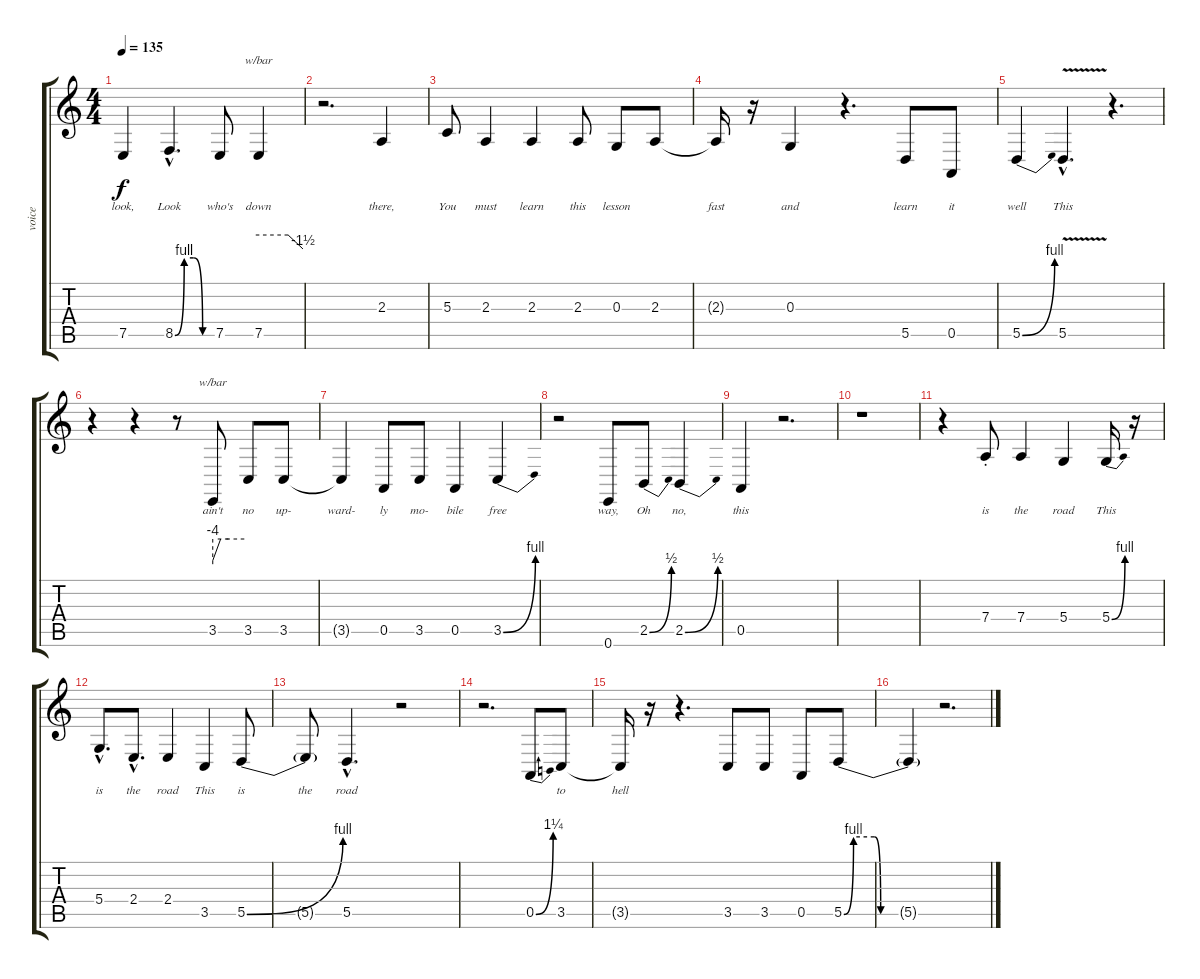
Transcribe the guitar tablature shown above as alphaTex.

\track ("voice" "voice") {instrument lead2sawtooth}
\staff {score tabs}
\tuning (E4 B3 G3 D3 A2 E2) {hide}
\ts (4 4)
\tempo 135
\clef g2
\ks c
7.5.4{lyrics (0 "look,") lyrics (1 "") lyrics (2 "") lyrics (3 "") lyrics (4 "") dy f} 8.5{be (custom 0 0 15 4 30 4 45 0 60 0) hac}.4{d lyrics (0 "Look") lyrics (1 "") lyrics (2 "") lyrics (3 "") lyrics (4 "")} 7.5.8{lyrics (0 "who's") lyrics (1 "") lyrics (2 "") lyrics (3 "") lyrics (4 "")} 7.5.4{tbe (custom default 0 0 40 0 60 -6) lyrics (0 "down") lyrics (1 "") lyrics (2 "") lyrics (3 "") lyrics (4 "")} |
r.2{d} 2.3.4{lyrics (0 "there,") lyrics (1 "") lyrics (2 "") lyrics (3 "") lyrics (4 "")} |
5.3.8{lyrics (0 "You") lyrics (1 "") lyrics (2 "") lyrics (3 "") lyrics (4 "")} 2.3.4{lyrics (0 "must") lyrics (1 "") lyrics (2 "") lyrics (3 "") lyrics (4 "")} 2.3.4{lyrics (0 "learn") lyrics (1 "") lyrics (2 "") lyrics (3 "") lyrics (4 "")} 2.3.8{lyrics (0 "this") lyrics (1 "") lyrics (2 "") lyrics (3 "") lyrics (4 "")} 0.3.8{lyrics (0 "lesson") lyrics (1 "") lyrics (2 "") lyrics (3 "") lyrics (4 "")} 2.3.8{lyrics (0 "") lyrics (1 "") lyrics (2 "") lyrics (3 "") lyrics (4 "")} |
2.3{t}.16{lyrics (0 "fast") lyrics (1 "") lyrics (2 "") lyrics (3 "") lyrics (4 "")} r.16 0.3.4{lyrics (0 "and") lyrics (1 "") lyrics (2 "") lyrics (3 "") lyrics (4 "")} r.4{d} 5.5.8{lyrics (0 "learn") lyrics (1 "") lyrics (2 "") lyrics (3 "") lyrics (4 "")} 0.5.8{lyrics (0 "it") lyrics (1 "") lyrics (2 "") lyrics (3 "") lyrics (4 "")} |
5.5{be (bend 0 0 60 4)}.4{lyrics (0 "well") lyrics (1 "") lyrics (2 "") lyrics (3 "") lyrics (4 "")} 5.5{v hac}.4{d lyrics (0 "This") lyrics (1 "") lyrics (2 "") lyrics (3 "") lyrics (4 "")} r.4{d} |
r.4 r.4 r.8 3.5.8{tbe (custom default 0 -16 15 0 30 0 60 0) lyrics (0 "ain't") lyrics (1 "") lyrics (2 "") lyrics (3 "") lyrics (4 "")} 3.5.8{lyrics (0 "no") lyrics (1 "") lyrics (2 "") lyrics (3 "") lyrics (4 "")} 3.5.8{lyrics (0 "up-") lyrics (1 "") lyrics (2 "") lyrics (3 "") lyrics (4 "")} |
3.5{t}.4{lyrics (0 "ward-") lyrics (1 "") lyrics (2 "") lyrics (3 "") lyrics (4 "")} 0.5.8{lyrics (0 "ly") lyrics (1 "") lyrics (2 "") lyrics (3 "") lyrics (4 "")} 3.5.8{lyrics (0 "mo-") lyrics (1 "") lyrics (2 "") lyrics (3 "") lyrics (4 "")} 0.5.4{lyrics (0 "bile") lyrics (1 "") lyrics (2 "") lyrics (3 "") lyrics (4 "")} 3.5{be (bend 0 0 60 4)}.4{lyrics (0 "free") lyrics (1 "") lyrics (2 "") lyrics (3 "") lyrics (4 "")} |
r.2 0.6.8{lyrics (0 "way,") lyrics (1 "") lyrics (2 "") lyrics (3 "") lyrics (4 "")} 2.5{be (bend 0 0 60 2)}.8{lyrics (0 "Oh") lyrics (1 "") lyrics (2 "") lyrics (3 "") lyrics (4 "")} 2.5{be (bend 0 0 60 2)}.4{lyrics (0 "no,") lyrics (1 "") lyrics (2 "") lyrics (3 "") lyrics (4 "")} |
0.5.4{lyrics (0 "this") lyrics (1 "") lyrics (2 "") lyrics (3 "") lyrics (4 "")} r.2{d} |
r.1 |
r.4 7.4{st}.8{lyrics (0 "is") lyrics (1 "") lyrics (2 "") lyrics (3 "") lyrics (4 "")} 7.4.4{lyrics (0 "the") lyrics (1 "") lyrics (2 "") lyrics (3 "") lyrics (4 "")} 5.4.4{lyrics (0 "road") lyrics (1 "") lyrics (2 "") lyrics (3 "") lyrics (4 "")} 5.4{be (bend 0 0 60 4)}.16{lyrics (0 "This") lyrics (1 "") lyrics (2 "") lyrics (3 "") lyrics (4 "")} r.16 |
5.4{hac}.8{d lyrics (0 "is") lyrics (1 "") lyrics (2 "") lyrics (3 "") lyrics (4 "")} 2.4{hac}.8{d lyrics (0 "the") lyrics (1 "") lyrics (2 "") lyrics (3 "") lyrics (4 "")} 2.4.4{lyrics (0 "road") lyrics (1 "") lyrics (2 "") lyrics (3 "") lyrics (4 "")} 3.5.4{lyrics (0 "This") lyrics (1 "") lyrics (2 "") lyrics (3 "") lyrics (4 "")} 5.5{be (bend 0 0 60 4)}.8{lyrics (0 "is") lyrics (1 "") lyrics (2 "") lyrics (3 "") lyrics (4 "")} |
5.5{t}.8{lyrics (0 "the") lyrics (1 "") lyrics (2 "") lyrics (3 "") lyrics (4 "")} 5.5{hac}.4{d lyrics (0 "road") lyrics (1 "") lyrics (2 "") lyrics (3 "") lyrics (4 "")} r.2 |
r.2{d} 0.5{be (bend 0 0 60 5)}.8{lyrics (0 "") lyrics (1 "") lyrics (2 "") lyrics (3 "") lyrics (4 "")} 3.5.8{lyrics (0 "to") lyrics (1 "") lyrics (2 "") lyrics (3 "") lyrics (4 "")} |
3.5{t}.16{lyrics (0 "hell") lyrics (1 "") lyrics (2 "") lyrics (3 "") lyrics (4 "")} r.16 r.4{d} 3.5.8 3.5.8 0.5.8 5.5{be (custom 0 0 6 4 19 4 23 0 29 0 45 0 60 0)}.8 |
5.5{t}.4 r.2{d}
